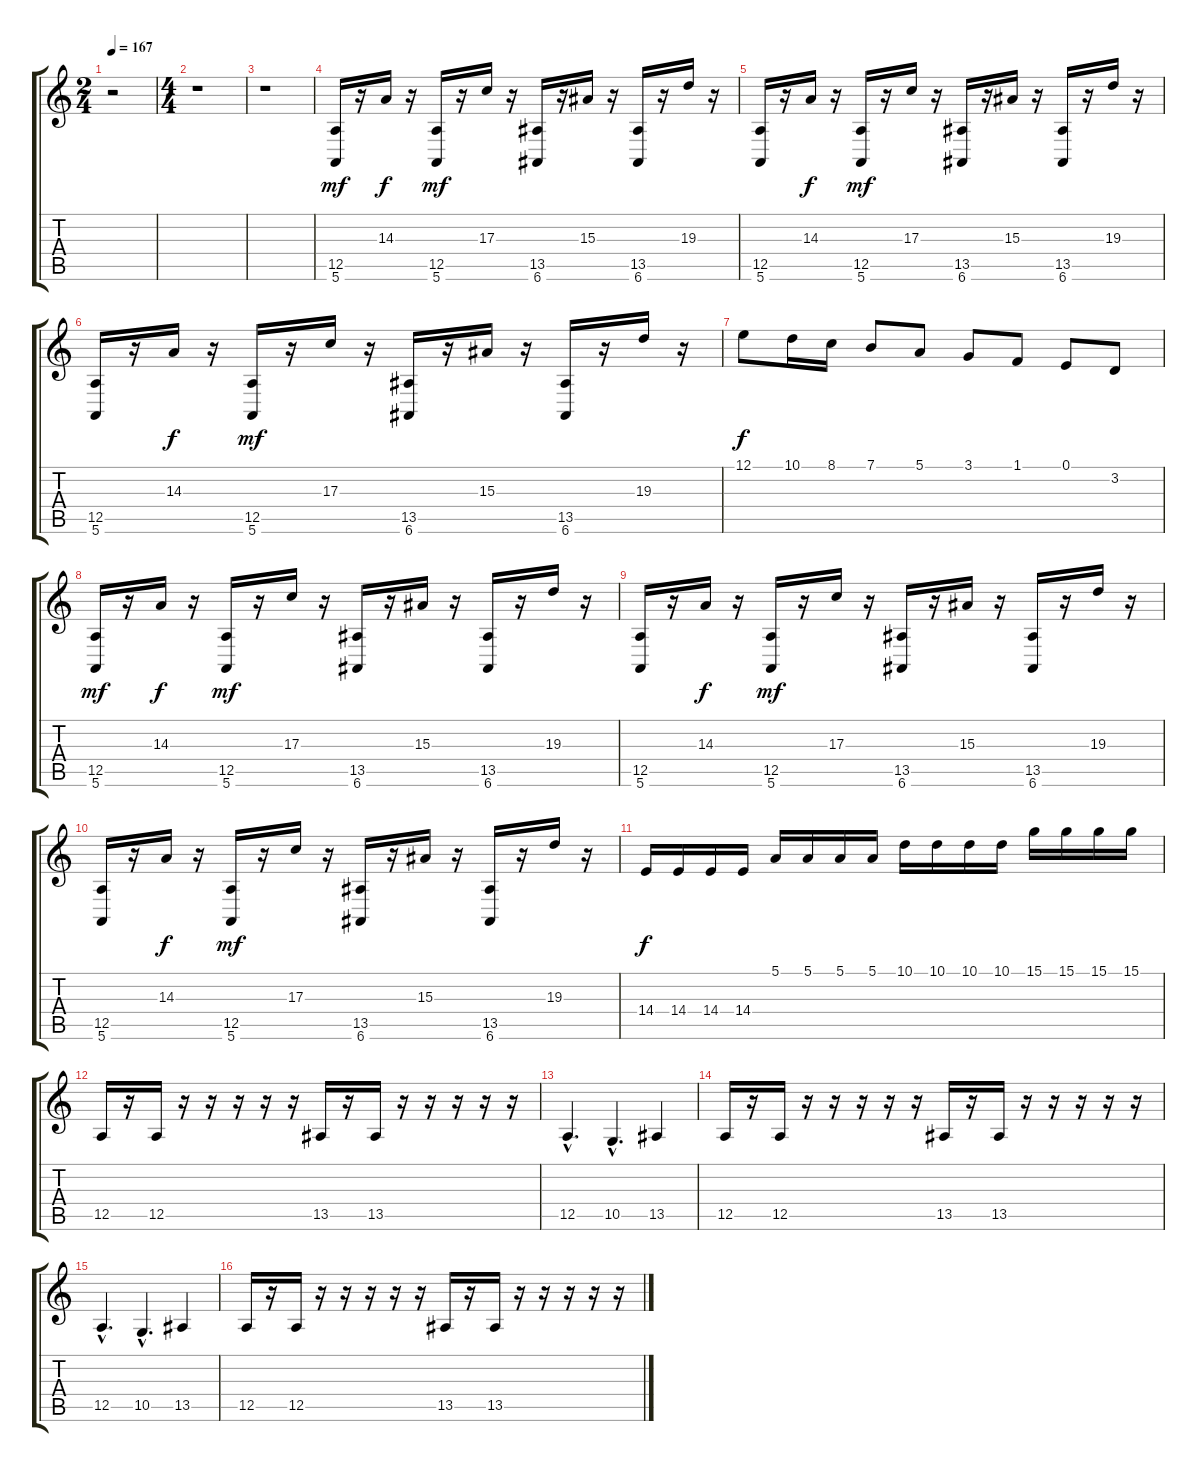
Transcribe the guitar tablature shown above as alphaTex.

\track "" {instrument stringensemble1}
\staff {score tabs}
\tuning (E4 B3 G3 D3 A2 E2) {hide}
\ts (2 4)
\tempo 167
\clef g2
\ks c
r.2{dy mf instrument stringensemble1} |
\ts (4 4)
r.1 |
r.1 |
(12.5 5.6).16 r.16 14.3.16{dy f} r.16 (12.5 5.6).16{dy mf} r.16 17.3.16 r.16 (13.5 6.6).16 r.16 15.3.16 r.16 (13.5 6.6).16 r.16 19.3.16 r.16 |
(12.5 5.6).16 r.16 14.3.16{dy f} r.16 (12.5 5.6).16{dy mf} r.16 17.3.16 r.16 (13.5 6.6).16 r.16 15.3.16 r.16 (13.5 6.6).16 r.16 19.3.16 r.16 |
(12.5 5.6).16 r.16 14.3.16{dy f} r.16 (12.5 5.6).16{dy mf} r.16 17.3.16 r.16 (13.5 6.6).16 r.16 15.3.16 r.16 (13.5 6.6).16 r.16 19.3.16 r.16 |
12.1.8{dy f} 10.1.16 8.1.16 7.1.8 5.1.8 3.1.8 1.1.8 0.1.8 3.2.8 |
(12.5 5.6).16{dy mf} r.16 14.3.16{dy f} r.16 (12.5 5.6).16{dy mf} r.16 17.3.16 r.16 (13.5 6.6).16 r.16 15.3.16 r.16 (13.5 6.6).16 r.16 19.3.16 r.16 |
(12.5 5.6).16 r.16 14.3.16{dy f} r.16 (12.5 5.6).16{dy mf} r.16 17.3.16 r.16 (13.5 6.6).16 r.16 15.3.16 r.16 (13.5 6.6).16 r.16 19.3.16 r.16 |
(12.5 5.6).16 r.16 14.3.16{dy f} r.16 (12.5 5.6).16{dy mf} r.16 17.3.16 r.16 (13.5 6.6).16 r.16 15.3.16 r.16 (13.5 6.6).16 r.16 19.3.16 r.16 |
14.4.16{dy f} 14.4.16 14.4.16 14.4.16 5.1.16 5.1.16 5.1.16 5.1.16 10.1.16 10.1.16 10.1.16 10.1.16 15.1.16 15.1.16 15.1.16 15.1.16 |
12.5.16 r.16 12.5.16 r.16 r.16 r.16 r.16 r.16 13.5.16 r.16 13.5.16 r.16 r.16 r.16 r.16 r.16 |
12.5{hac}.4{d} 10.5{hac}.4{d} 13.5.4 |
12.5.16 r.16 12.5.16 r.16 r.16 r.16 r.16 r.16 13.5.16 r.16 13.5.16 r.16 r.16 r.16 r.16 r.16 |
12.5{hac}.4{d} 10.5{hac}.4{d} 13.5.4 |
12.5.16 r.16 12.5.16 r.16 r.16 r.16 r.16 r.16 13.5.16 r.16 13.5.16 r.16 r.16 r.16 r.16 r.16
